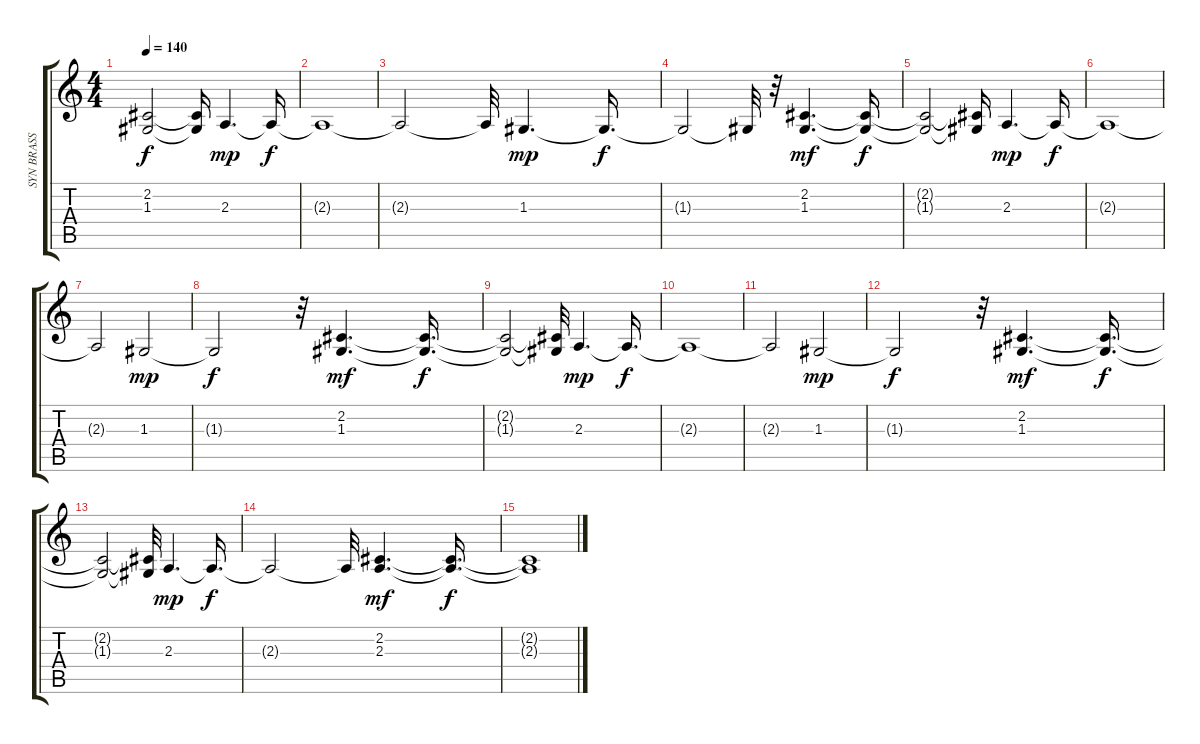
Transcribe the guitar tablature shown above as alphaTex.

\track ("SYN BRASS 2" "SYN BRASS ") {instrument synthbrass2}
\staff {score tabs}
\tuning (E4 B3 G3 D3 A2 E2) {hide}
\ts (4 4)
\tempo 140
\clef g2
\ks c
(2.2{t} 1.3{t}).2{dy f} (2.2{t} 1.3{t}).16 2.3.4{d dy mp} 2.3{t}.16{dy f} |
2.3{t}.1 |
2.3{t}.2 2.3{t}.32 1.3.4{d dy mp} 1.3{t}.16{d dy f} |
1.3{t}.2 1.3{t}.32 r.32 (2.2 1.3).4{d dy mf} (2.2{t} 1.3{t}).16{dy f} |
(2.2{t} 1.3{t}).2 (2.2{t} 1.3{t}).16 2.3.4{d dy mp} 2.3{t}.16{dy f} |
2.3{t}.1 |
2.3{t}.2 1.3.2{dy mp} |
1.3{t}.2{dy f} r.32 (2.2 1.3).4{d dy mf} (2.2{t} 1.3{t}).16{d dy f} |
(2.2{t} 1.3{t}).2 (2.2{t} 1.3{t}).32 2.3.4{d dy mp} 2.3{t}.16{d dy f} |
2.3{t}.1 |
2.3{t}.2 1.3.2{dy mp} |
1.3{t}.2{dy f} r.32 (2.2 1.3).4{d dy mf} (2.2{t} 1.3{t}).16{d dy f} |
(2.2{t} 1.3{t}).2 (2.2{t} 1.3{t}).32 2.3.4{d dy mp} 2.3{t}.16{d dy f} |
2.3{t}.2 2.3{t}.32 (2.2 2.3).4{d dy mf} (2.2{t} 2.3{t}).16{d dy f} |
(2.2{t} 2.3{t}).1
